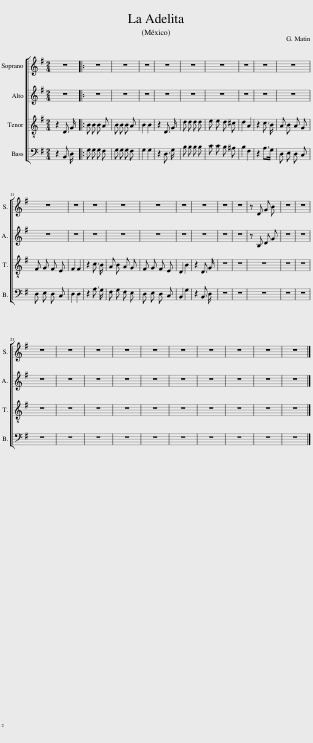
X:1
%%score [ 1 2 3 4 ]
L:1/8
M:2/4
I:linebreak $
K:G
V:1 treble
V:2 treble
V:3 treble-8
V:4 bass
V:1
 z4 |: z4 | z4 | z4 | z4 | %5
 z4 | z4 | z4 | z4 | z4 |$ %10
 z4 | z4 | z4 | z4 | z4 | %15
 z4 | z4 | z4 | z4 | z D G B | %20
 z4 | z4 |$ z4 | z4 | z4 | %25
 z4 | z4 | z4 | z4 | z4 | %30
 z4 | z4 |] %32
V:2
 z4 |: z4 | z4 | z4 | z4 | %5
 z4 | z4 | z4 | z4 | z4 |$ %10
 z4 | z4 | z4 | z4 | z4 | %15
 z4 | z4 | z4 | z4 | z B, D G | %20
 z4 | z4 |$ z4 | z4 | z4 | %25
 z4 | z4 | z4 | z4 | z4 | %30
 z4 | z4 |] %32
V:3
 z2 D3/2 G/ |: B B B A | B B B A | B2 B2 | z2 D3/2 G/ | %5
 d d d d | e e d ^c | d2 A2 | z2 c3/2 B/ | A B A G |$ %10
 F G F E | F2 F2 | z2 c3/2 B/ | A B A G | F G F E | %15
 D2 B2 | z2 D3/2 G/ | z4 | z4 | z4 | %20
 z4 | z4 |$ z4 | z4 | z4 | %25
 z4 | z4 | z4 | z4 | z4 | %30
 z4 | z4 |] %32
V:4
 z2 B,,3/2 D,/ |: G, G, G, F, | G, G, G, F, | G,2 G,2 | z2 D,3/2 G,/ | %5
 B, B, B, B, | C C B, ^A, | B,2 F,2 | z2 A,>G, | D, E, D, C, |$ %10
 D, E, D, C, | D,2 D,2 | z2 A,3/2 G,/ | F, G, F, E, | D, E, D, C, | %15
 B,,2 G,2 | z2 B,,3/2 D,/ | z4 | z4 | z4 | %20
 z4 | z4 |$ z4 | z4 | z4 | %25
 z4 | z4 | z4 | z4 | z4 | %30
 z4 | z4 |] %32
